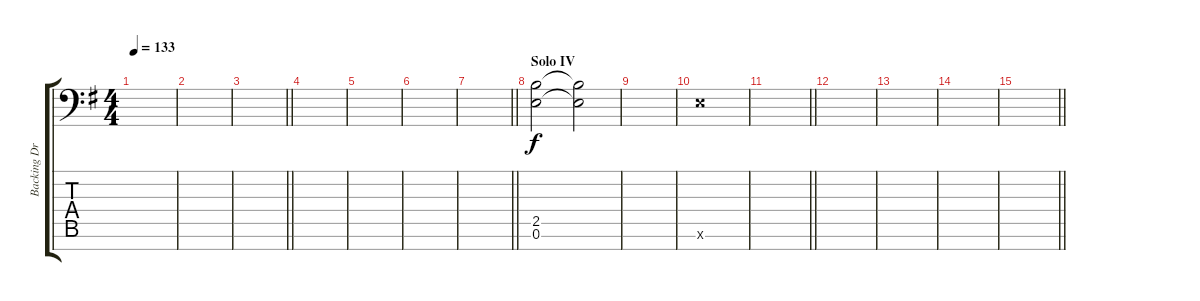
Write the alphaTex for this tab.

\track ("Backing Dropped A" "Backing Dr") {instrument distortionguitar}
\staff {score tabs}
\tuning (E4 B3 G3 D3 A2 E2 A1) {hide}
\ts (4 4)
\tempo 133
\clef f4
\ks eminor
|
|
\barLineRight lightlight
|
|
|
|
\barLineRight lightlight
|
\section ("" "Solo IV")
(2.5 0.6).2{balance 8} (2.5{t} 0.6{t}).2{volume 0} |
|
0.6{x}.1{volume 15} |
\barLineRight lightlight
|
|
|
|
\barLineRight lightlight
